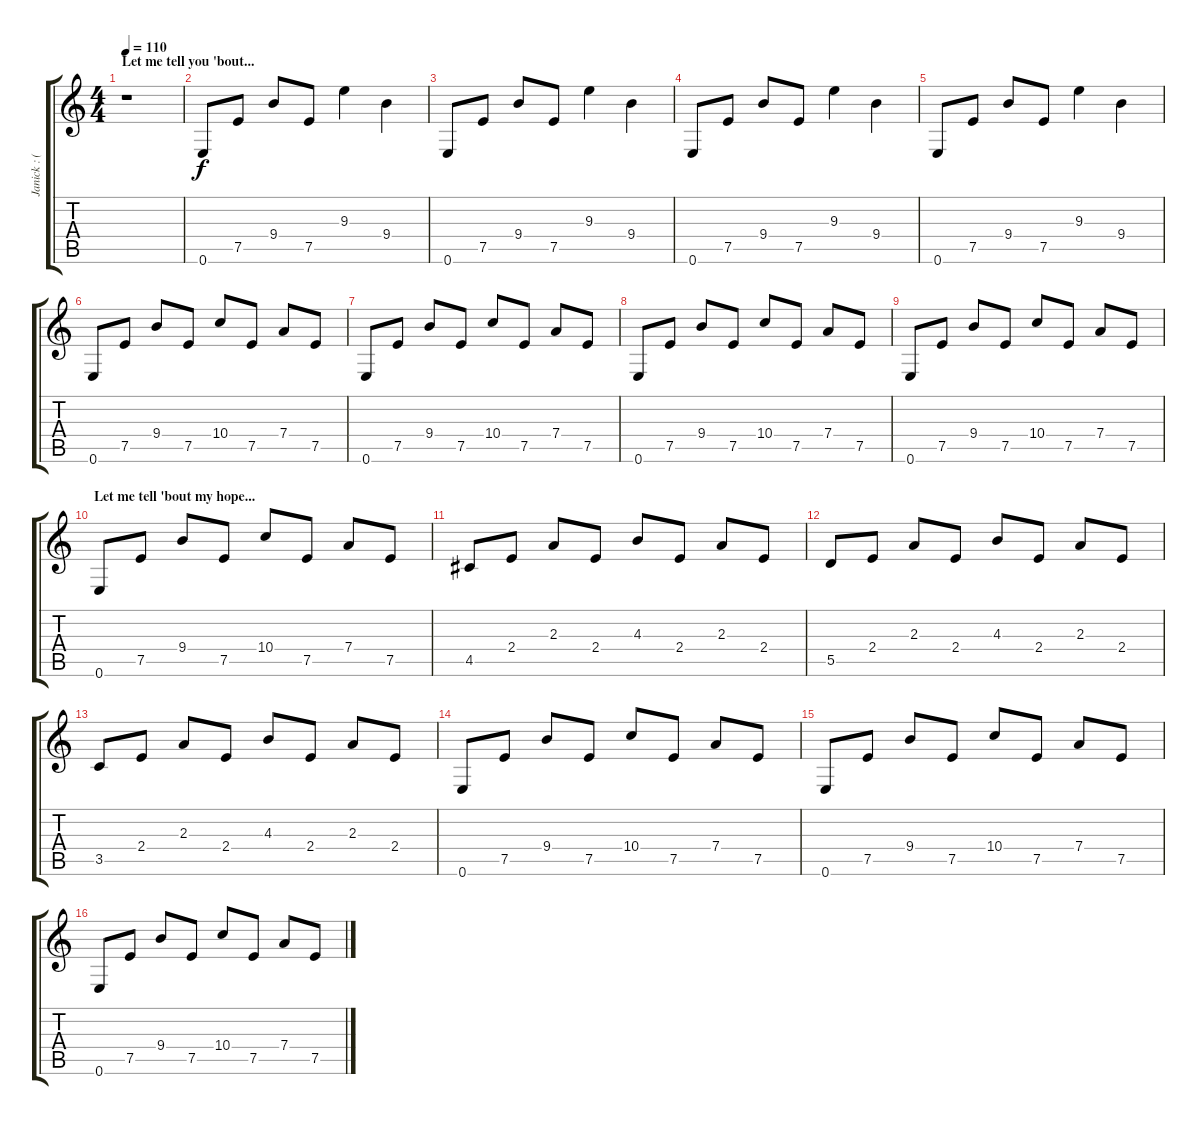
\track ("Janick : (Clean Guitar)" "Janick : (") {instrument acousticguitarsteel}
\staff {score tabs}
\tuning (E4 B3 G3 D3 A2 E2) {hide}
\ts (4 4)
\section ("" "Let me tell you 'bout...")
\tempo 110
\clef g2
\ks c
r.1{dy f} |
0.6.8 7.5.8 9.4.8 7.5.8 9.3.4 9.4.4 |
0.6.8 7.5.8 9.4.8 7.5.8 9.3.4 9.4.4 |
0.6.8 7.5.8 9.4.8 7.5.8 9.3.4 9.4.4 |
0.6.8 7.5.8 9.4.8 7.5.8 9.3.4 9.4.4 |
0.6.8 7.5.8 9.4.8 7.5.8 10.4.8 7.5.8 7.4.8 7.5.8 |
0.6.8 7.5.8 9.4.8 7.5.8 10.4.8 7.5.8 7.4.8 7.5.8 |
0.6.8 7.5.8 9.4.8 7.5.8 10.4.8 7.5.8 7.4.8 7.5.8 |
0.6.8 7.5.8 9.4.8 7.5.8 10.4.8 7.5.8 7.4.8 7.5.8 |
\section ("" "Let me tell 'bout my hope...")
0.6.8 7.5.8 9.4.8 7.5.8 10.4.8 7.5.8 7.4.8 7.5.8 |
4.5.8 2.4.8 2.3.8 2.4.8 4.3.8 2.4.8 2.3.8 2.4.8 |
5.5.8 2.4.8 2.3.8 2.4.8 4.3.8 2.4.8 2.3.8 2.4.8 |
3.5.8 2.4.8 2.3.8 2.4.8 4.3.8 2.4.8 2.3.8 2.4.8 |
0.6.8 7.5.8 9.4.8 7.5.8 10.4.8 7.5.8 7.4.8 7.5.8 |
0.6.8 7.5.8 9.4.8 7.5.8 10.4.8 7.5.8 7.4.8 7.5.8 |
0.6.8 7.5.8 9.4.8 7.5.8 10.4.8 7.5.8 7.4.8 7.5.8
